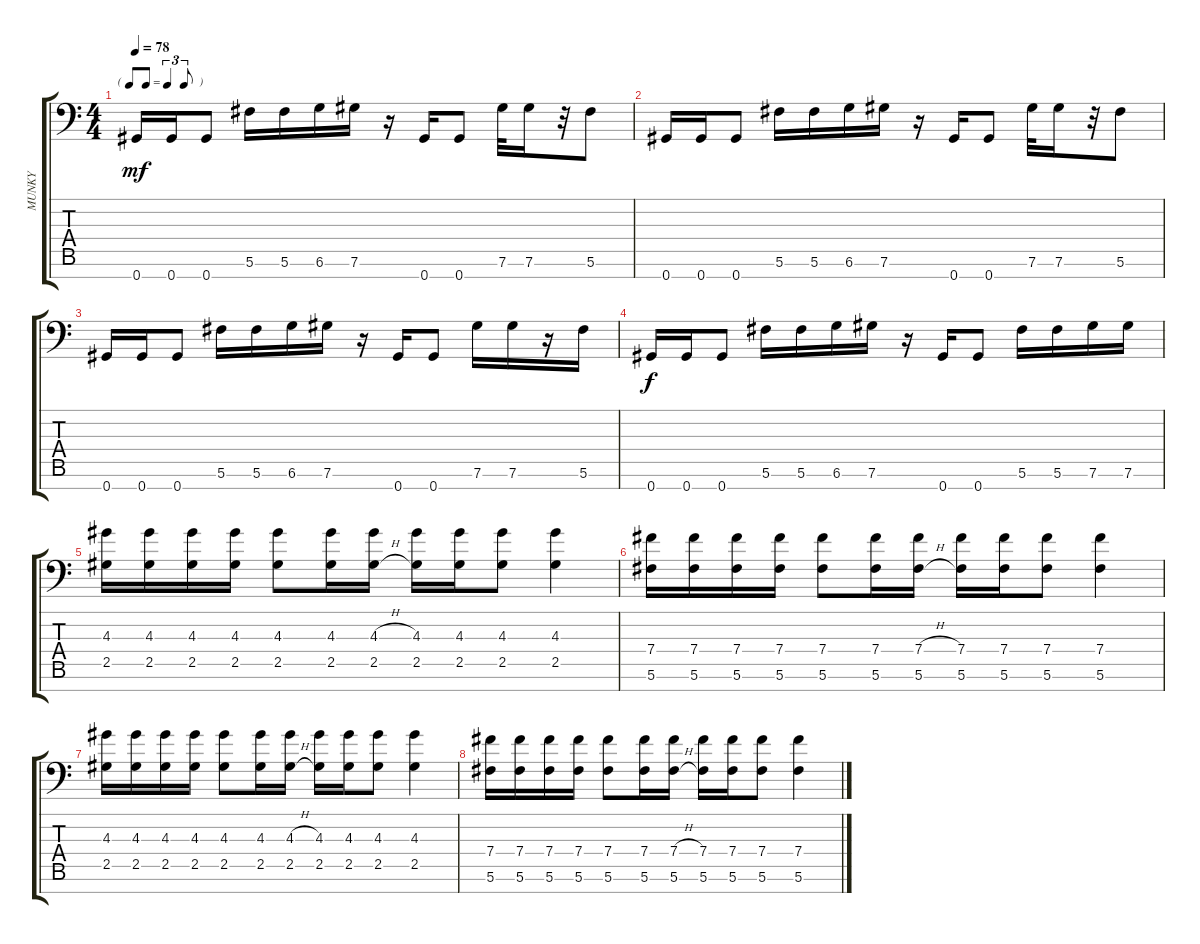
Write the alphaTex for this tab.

\track ("MUNKY" "MUNKY") {instrument electricguitarmuted}
\staff {score tabs}
\tuning (Db4 Ab3 E3 B2 Gb2 Db2 Ab1) {hide}
\ts (4 4)
\tf triplet8th
\tempo 78
\clef f4
\ks c
0.7.16{dy mf instrument synthbrass1} 0.7.16 0.7.8 5.6.16 5.6.16 6.6.16 7.6.16 r.16 0.7.16 0.7.8 7.6.32 7.6.16 r.32 5.6.8 |
0.7.16 0.7.16 0.7.8 5.6.16 5.6.16 6.6.16 7.6.16 r.16 0.7.16 0.7.8 7.6.32 7.6.16 r.32 5.6.8 |
0.7.16 0.7.16 0.7.8 5.6.16 5.6.16 6.6.16 7.6.16 r.16 0.7.16 0.7.8 7.6.16 7.6.16 r.16 5.6.16 |
0.7.16{dy f} 0.7.16 0.7.8 5.6.16 5.6.16 6.6.16 7.6.16 r.16 0.7.16 0.7.8 5.6.16 5.6.16 7.6.16 7.6.16 |
(4.3 2.5).16{instrument electricguitarmuted} (4.3 2.5).16 (4.3 2.5).16 (4.3 2.5).16 (4.3 2.5).8 (4.3 2.5).16 (4.3{h} 2.5{h}).16 (4.3 2.5).16 (4.3 2.5).16 (4.3 2.5).8 (4.3 2.5).4 |
(7.4 5.6).16 (7.4 5.6).16 (7.4 5.6).16 (7.4 5.6).16 (7.4 5.6).8 (7.4 5.6).16 (7.4{h} 5.6{h}).16 (7.4 5.6).16 (7.4 5.6).16 (7.4 5.6).8 (7.4 5.6).4 |
(4.3 2.5).16 (4.3 2.5).16 (4.3 2.5).16 (4.3 2.5).16 (4.3 2.5).8 (4.3 2.5).16 (4.3{h} 2.5{h}).16 (4.3 2.5).16 (4.3 2.5).16 (4.3 2.5).8 (4.3 2.5).4 |
(7.4 5.6).16 (7.4 5.6).16 (7.4 5.6).16 (7.4 5.6).16 (7.4 5.6).8 (7.4 5.6).16 (7.4{h} 5.6{h}).16 (7.4 5.6).16 (7.4 5.6).16 (7.4 5.6).8 (7.4 5.6).4
